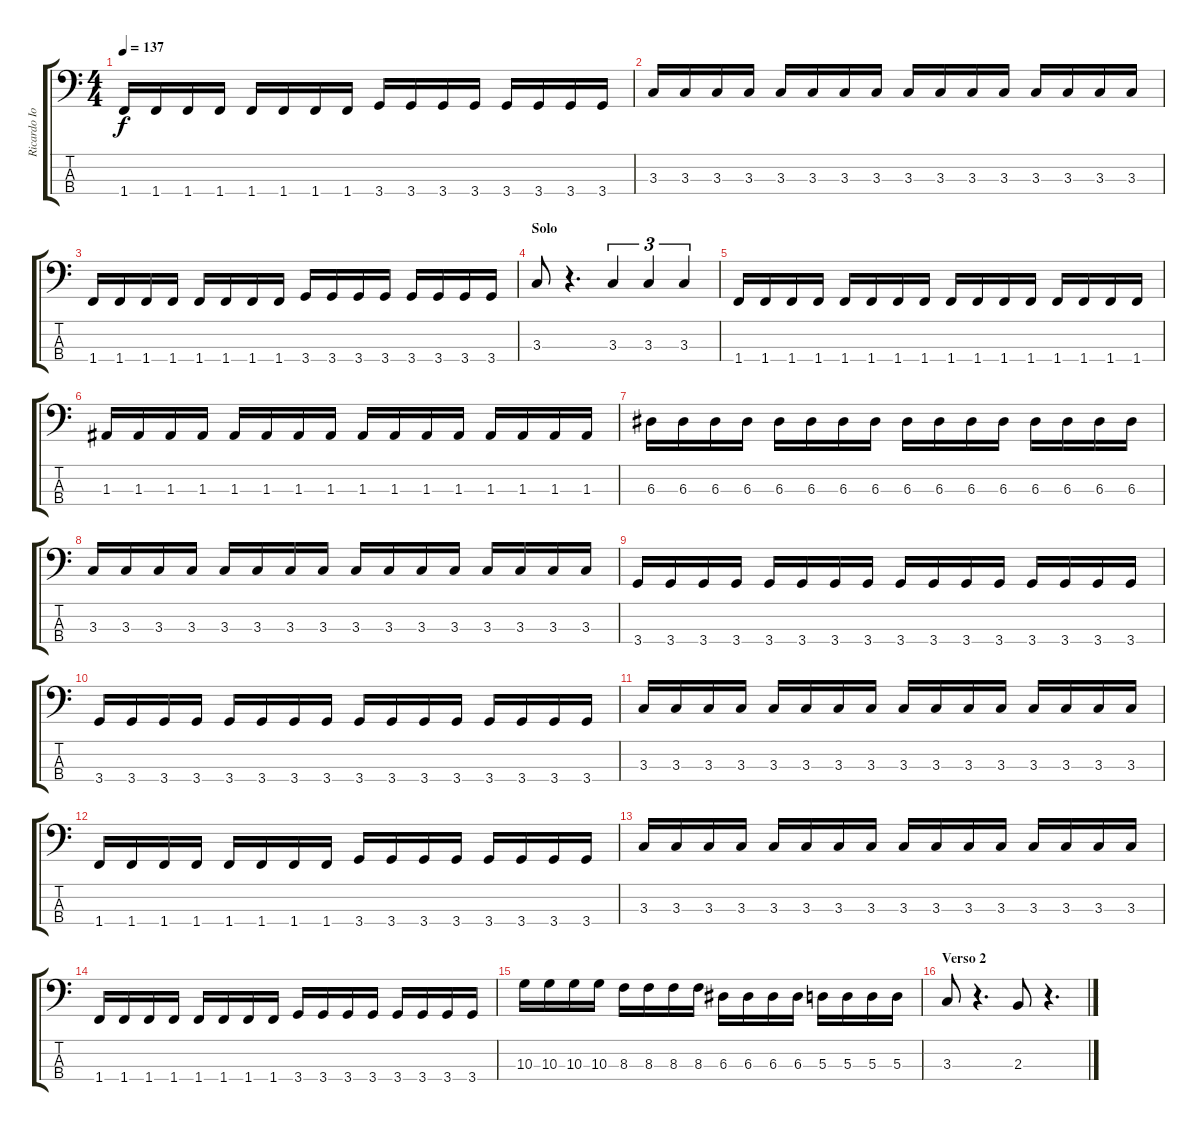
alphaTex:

\track ("Ricardo Iorio (bajo)" "Ricardo Io") {instrument electricbasspick}
\staff {score tabs}
\tuning (G2 D2 A1 E1) {hide}
\ts (4 4)
\tempo 137
\clef f4
\ks c
1.4.16{dy f} 1.4.16 1.4.16 1.4.16 1.4.16 1.4.16 1.4.16 1.4.16 3.4.16 3.4.16 3.4.16 3.4.16 3.4.16 3.4.16 3.4.16 3.4.16 |
3.3.16 3.3.16 3.3.16 3.3.16 3.3.16 3.3.16 3.3.16 3.3.16 3.3.16 3.3.16 3.3.16 3.3.16 3.3.16 3.3.16 3.3.16 3.3.16 |
1.4.16 1.4.16 1.4.16 1.4.16 1.4.16 1.4.16 1.4.16 1.4.16 3.4.16 3.4.16 3.4.16 3.4.16 3.4.16 3.4.16 3.4.16 3.4.16 |
\section ("" "Solo")
3.3.8 r.4{d} 3.3.4{tu (3 2)} 3.3.4{tu (3 2)} 3.3.4{tu (3 2)} |
1.4.16 1.4.16 1.4.16 1.4.16 1.4.16 1.4.16 1.4.16 1.4.16 1.4.16 1.4.16 1.4.16 1.4.16 1.4.16 1.4.16 1.4.16 1.4.16 |
1.3.16 1.3.16 1.3.16 1.3.16 1.3.16 1.3.16 1.3.16 1.3.16 1.3.16 1.3.16 1.3.16 1.3.16 1.3.16 1.3.16 1.3.16 1.3.16 |
6.3.16 6.3.16 6.3.16 6.3.16 6.3.16 6.3.16 6.3.16 6.3.16 6.3.16 6.3.16 6.3.16 6.3.16 6.3.16 6.3.16 6.3.16 6.3.16 |
3.3.16 3.3.16 3.3.16 3.3.16 3.3.16 3.3.16 3.3.16 3.3.16 3.3.16 3.3.16 3.3.16 3.3.16 3.3.16 3.3.16 3.3.16 3.3.16 |
3.4.16 3.4.16 3.4.16 3.4.16 3.4.16 3.4.16 3.4.16 3.4.16 3.4.16 3.4.16 3.4.16 3.4.16 3.4.16 3.4.16 3.4.16 3.4.16 |
3.4.16 3.4.16 3.4.16 3.4.16 3.4.16 3.4.16 3.4.16 3.4.16 3.4.16 3.4.16 3.4.16 3.4.16 3.4.16 3.4.16 3.4.16 3.4.16 |
3.3.16 3.3.16 3.3.16 3.3.16 3.3.16 3.3.16 3.3.16 3.3.16 3.3.16 3.3.16 3.3.16 3.3.16 3.3.16 3.3.16 3.3.16 3.3.16 |
1.4.16 1.4.16 1.4.16 1.4.16 1.4.16 1.4.16 1.4.16 1.4.16 3.4.16 3.4.16 3.4.16 3.4.16 3.4.16 3.4.16 3.4.16 3.4.16 |
3.3.16 3.3.16 3.3.16 3.3.16 3.3.16 3.3.16 3.3.16 3.3.16 3.3.16 3.3.16 3.3.16 3.3.16 3.3.16 3.3.16 3.3.16 3.3.16 |
1.4.16 1.4.16 1.4.16 1.4.16 1.4.16 1.4.16 1.4.16 1.4.16 3.4.16 3.4.16 3.4.16 3.4.16 3.4.16 3.4.16 3.4.16 3.4.16 |
10.3.16 10.3.16 10.3.16 10.3.16 8.3.16 8.3.16 8.3.16 8.3.16 6.3.16 6.3.16 6.3.16 6.3.16 5.3.16 5.3.16 5.3.16 5.3.16 |
\section ("" "Verso 2")
3.3.8 r.4{d} 2.3.8 r.4{d}
